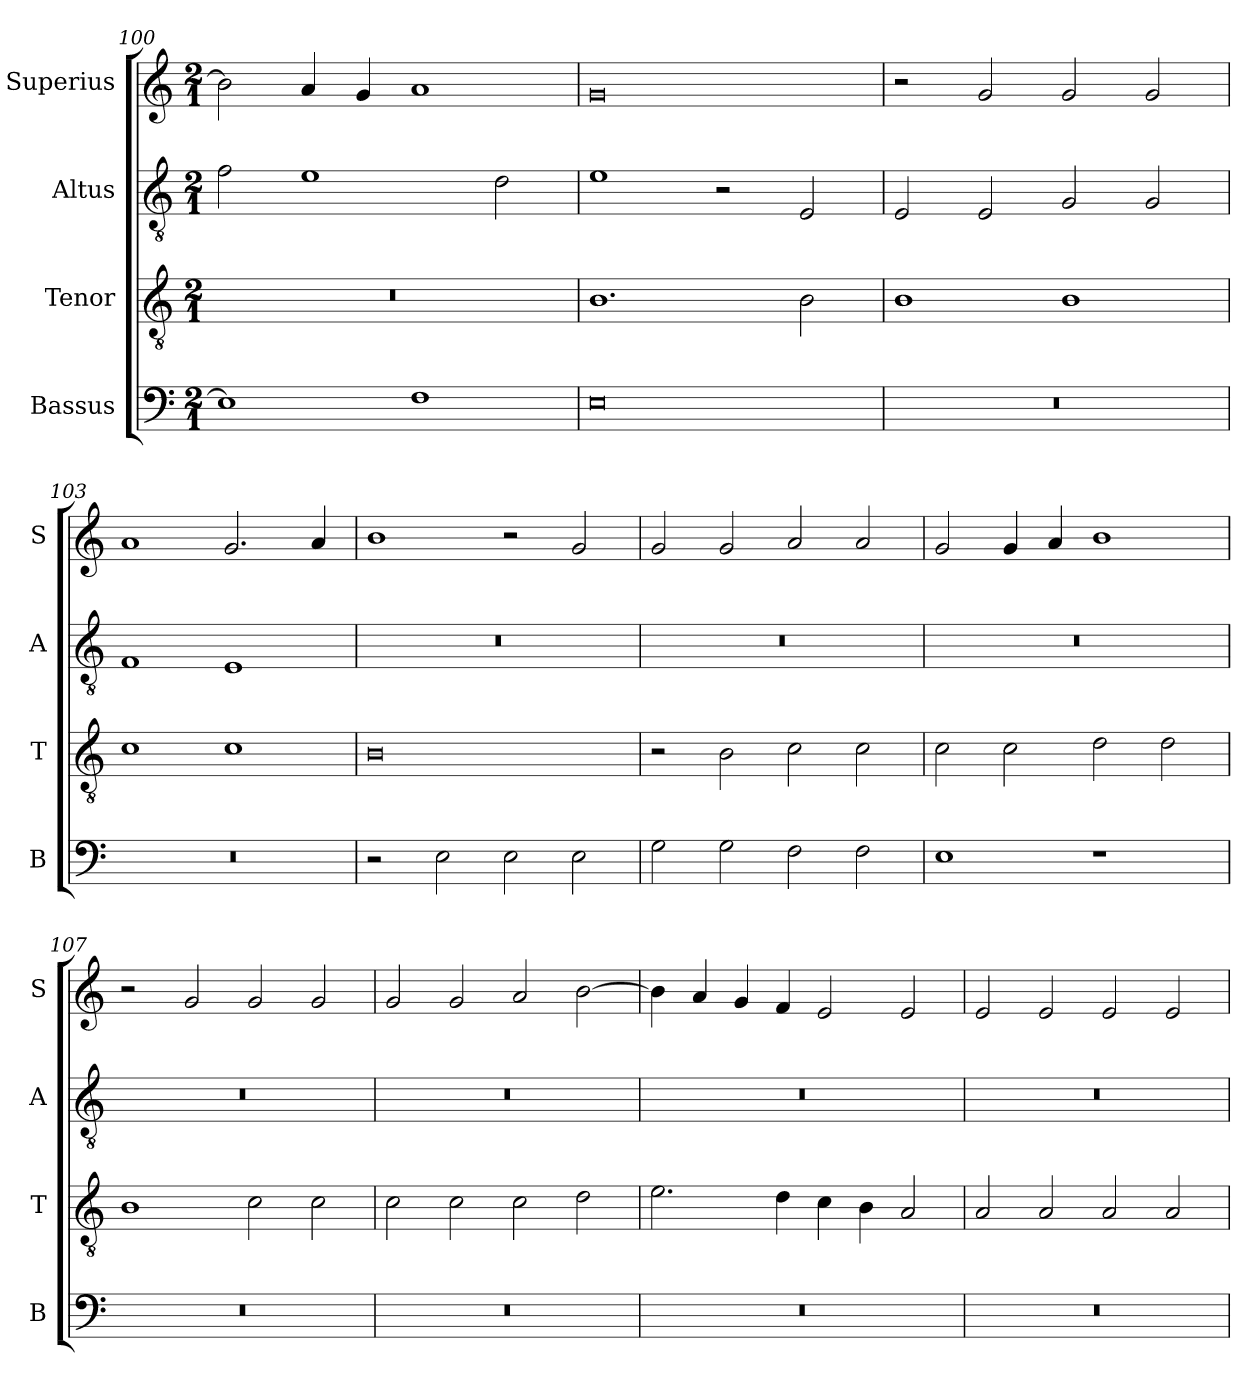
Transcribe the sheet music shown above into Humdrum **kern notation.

**kern	**kern	**kern	**kern
*part4	*part3	*part2	*part1
*staff4	*staff3	*staff2	*staff1
*I"Bassus	*I"Tenor	*I"Altus	*I"Superius
*I'B	*I'T	*I'A	*I'S
*clefF4	*clefGv2	*clefGv2	*clefG2
*k[]	*k[]	*k[]	*k[]
*M2/1	*M2/1	*M2/1	*M2/1
=100	=100	=100	=100
1E]	0r	2f\	2b\]
.	.	1e	4a/
.	.	.	4g/
1F	.	.	1a
.	.	2d\	.
=101	=101	=101	=101
0E	1.B	1e	0g
.	.	2r	.
.	2B\	2E/	.
=102	=102	=102	=102
0r	1B	2E/	2r
.	.	2E/	2g/
.	1B	2G/	2g/
.	.	2G/	2g/
=103	=103	=103	=103
0r	1c	1F	1a
.	1c	1E	2.g/
.	.	.	4a/
=104	=104	=104	=104
2r	0B	0r	1b
2E\	.	.	.
2E\	.	.	2r
2E\	.	.	2g/
=105	=105	=105	=105
2G\	2r	0r	2g/
2G\	2B\	.	2g/
2F\	2c\	.	2a/
2F\	2c\	.	2a/
=106	=106	=106	=106
1E	2c\	0r	2g/
.	2c\	.	4g/
.	.	.	4a/
1r	2d\	.	1b
.	2d\	.	.
=107	=107	=107	=107
0r	1B	0r	2r
.	.	.	2g/
.	2c\	.	2g/
.	2c\	.	2g/
=108	=108	=108	=108
0r	2c\	0r	2g/
.	2c\	.	2g/
.	2c\	.	2a/
.	2d\	.	[2b\
=109	=109	=109	=109
0r	2.e\	0r	4b\]
.	.	.	4a/
.	.	.	4g/
.	4d\	.	4f/
.	4c\	.	2e/
.	4B\	.	.
.	2A/	.	2e/
=110	=110	=110	=110
0r	2A/	0r	2e/
.	2A/	.	2e/
.	2A/	.	2e/
.	2A/	.	2e/
=	=	=	=
*-	*-	*-	*-
